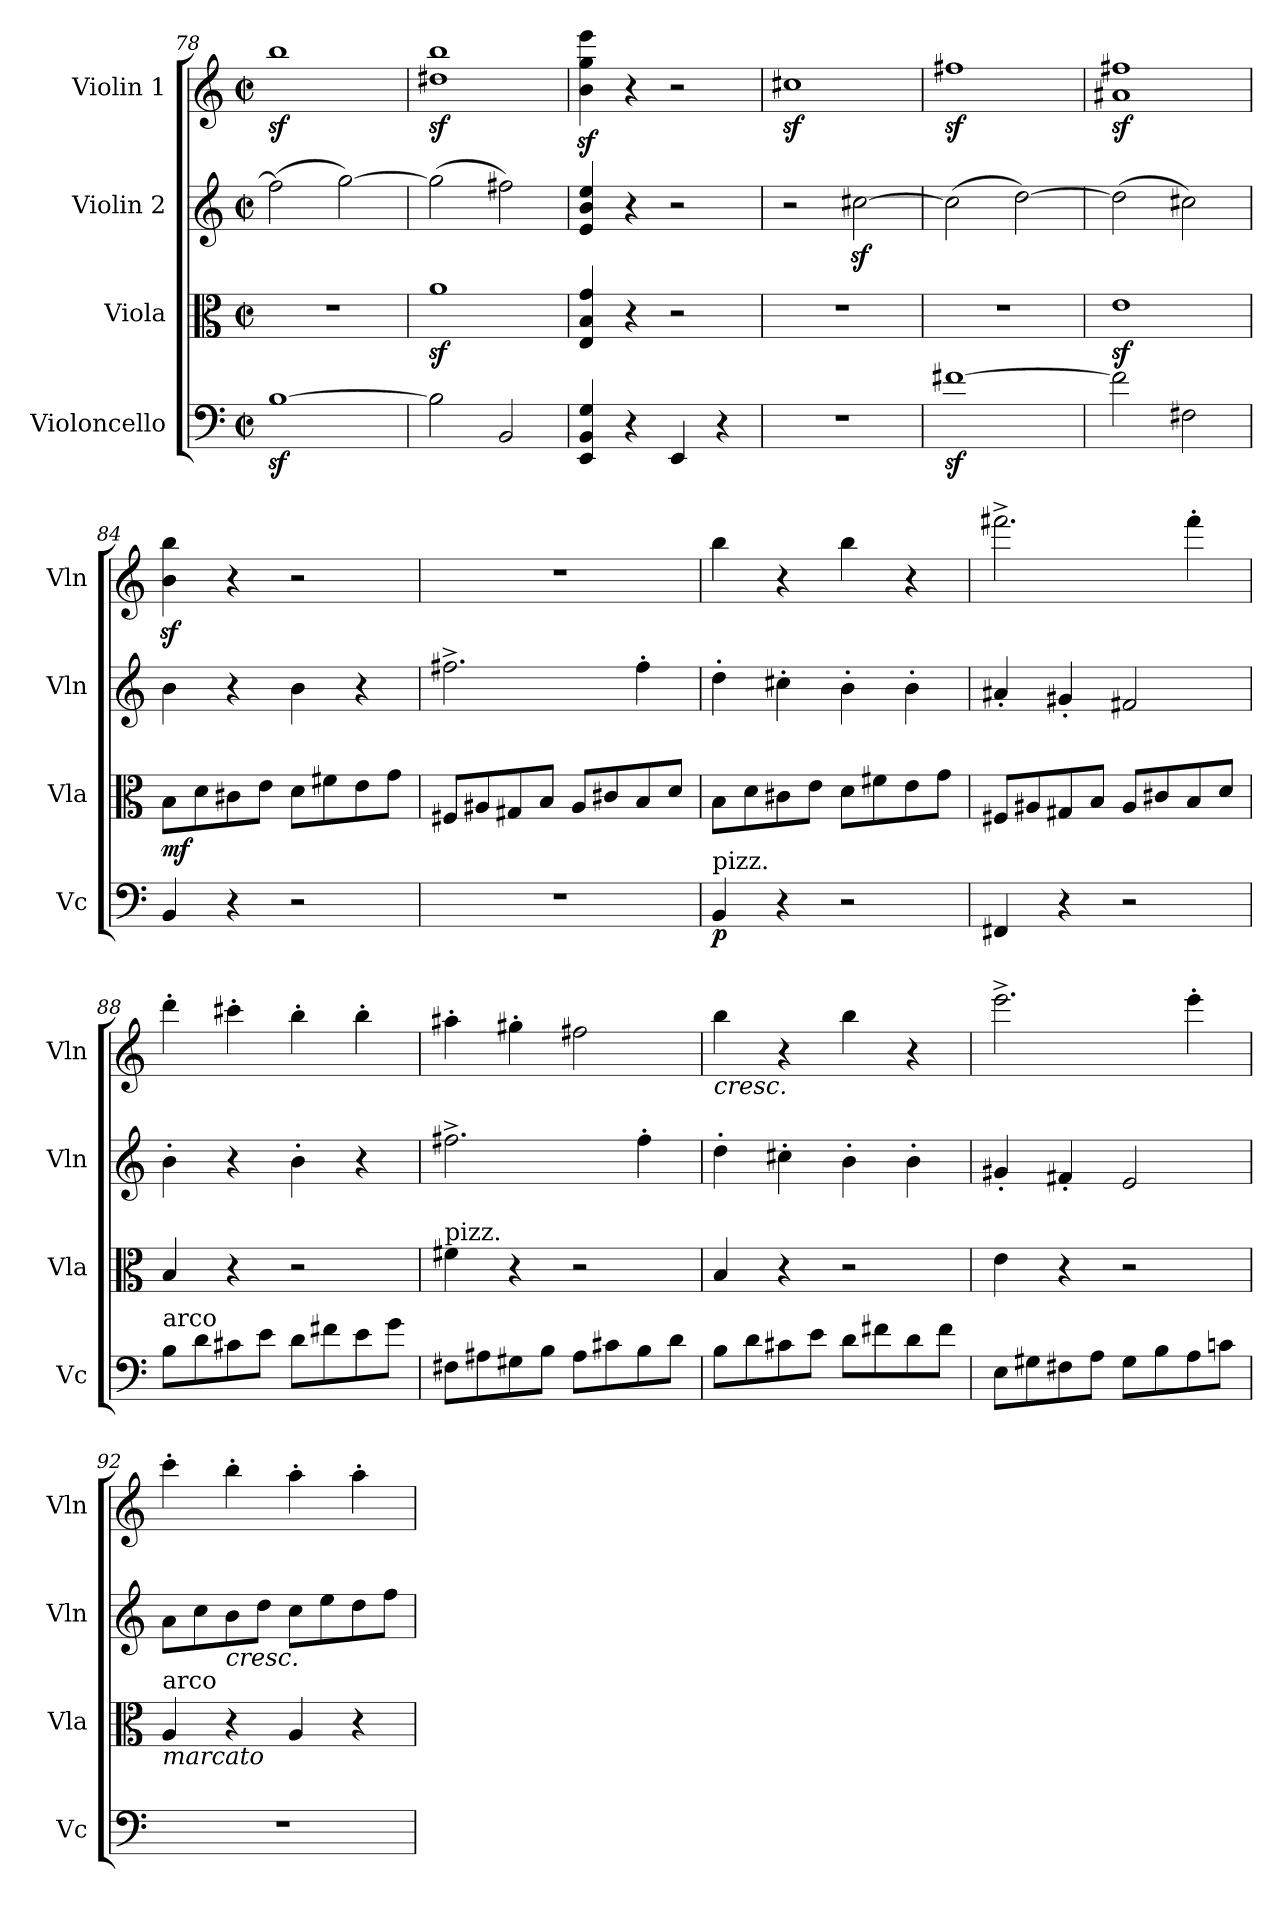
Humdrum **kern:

**kern	**dynam	**kern	**dynam	**kern	**dynam	**kern	**dynam
*part4	*part4	*part3	*part3	*part2	*part2	*part1	*part1
*staff4	*staff4	*staff3	*staff3	*staff2	*staff2	*staff1	*staff1
*I"Violoncello	*	*I"Viola	*	*I"Violin 2	*	*I"Violin 1	*
*I'Vc	*	*I'Vla	*	*I'Vln	*	*I'Vln	*
*clefF4	*	*clefC3	*	*clefG2	*	*clefG2	*
*k[]	*	*k[]	*	*k[]	*	*k[]	*
*M2/2	*	*M2/2	*	*M2/2	*	*M2/2	*
*met(c|)	*	*met(c|)	*	*met(c|)	*	*met(c|)	*
=78	=78	=78	=78	=78	=78	=78	=78
[1Bz<	.	1r	.	(2ff#\]	.	1bbz<	.
.	.	.	.	[2gg\)	.	.	.
=79	=79	=79	=79	=79	=79	=79	=79
2B\]	.	1az<	.	(2gg\]	.	1dd#Xz< 1bbz<	.
2BB/	.	.	.	2ff#X\)	.	.	.
=80	=80	=80	=80	=80	=80	=80	=80
4EE/ 4BB/ 4G/	.	4E/ 4B/ 4g/	.	4e/ 4b/ 4ee/	.	4b\z< 4gg\z< 4eee\z<	.
4r	.	4r	.	4r	.	4r	.
4EE/	.	2r	.	2r	.	2r	.
4r	.	.	.	.	.	.	.
=81	=81	=81	=81	=81	=81	=81	=81
1r	.	1r	.	2r	.	1cc#Xz<	.
.	.	.	.	[2cc#Xz<\	.	.	.
=82	=82	=82	=82	=82	=82	=82	=82
[1f#Xz<	.	1r	.	(2cc#\]	.	1ff#Xz<	.
.	.	.	.	[2dd\)	.	.	.
=83	=83	=83	=83	=83	=83	=83	=83
2f#\]	.	1ez<	.	(2dd\]	.	1a#Xz< 1ff#Xz<	.
2F#X\	.	.	.	2cc#X\)	.	.	.
=84	=84	=84	=84	=84	=84	=84	=84
!	!	!	!LO:DY:b	!	!LO:DY:b	!	!
!	!	!	!	!	!LO:DY:n=1:b	!	!
4BB/	.	8B\L	mf	4b\	mf other-dynamics	4b\z< 4bb\z<	.
.	.	8d\	.	.	.	.	.
4r	.	8c#X\	.	4r	.	4r	.
.	.	8e\J	.	.	.	.	.
2r	.	8d\L	.	4b\	.	2r	.
.	.	8f#X\	.	.	.	.	.
.	.	8e\	.	4r	.	.	.
.	.	8g\J	.	.	.	.	.
!!LO:LB:g=z
=85	=85	=85	=85	=85	=85	=85	=85
1r	.	8F#X/L	.	2.ff#X^\	.	1r	.
.	.	8A#X/	.	.	.	.	.
.	.	8G#X/	.	.	.	.	.
.	.	8B/J	.	.	.	.	.
.	.	8A#/L	.	.	.	.	.
.	.	8c#X/	.	.	.	.	.
!	!	!	!	!	!LO:DY:b	!	!
!	!	!	!	!	!LO:DY:n=1:b	!	!
!	!	!	!	!	!LO:DY:n=2:b	!	!
.	.	8B/	.	4ff#'\	other-dynamics p other-dynamics	.	.
.	.	8d/J	.	.	.	.	.
=86	=86	=86	=86	=86	=86	=86	=86
!LO:TX:a:t=pizz.	!	!	!	!	!	!	!
!	!LO:DY:b	!	!LO:DY:b	!	!	!	!
!	!	!	!LO:DY:n=1:b	!	!	!	!
!	!	!	!LO:DY:n=2:b	!	!	!	!LO:DY:b
!	!	!	!	!	!	!	!LO:DY:n=1:b
4BB/	p	8B\L	other-dynamics p other-dynamics	4dd'\	.	4bb\	p other-dynamics
.	.	8d\	.	.	.	.	.
4r	.	8c#X\	.	4cc#X'\	.	4r	.
.	.	8e\J	.	.	.	.	.
2r	.	8d\L	.	4b'\	.	4bb\	.
.	.	8f#X\	.	.	.	.	.
.	.	8e\	.	4b'\	.	4r	.
.	.	8g\J	.	.	.	.	.
!!LO:PB:g=z
=87	=87	=87	=87	=87	=87	=87	=87
4FF#X/	.	8F#X/L	.	4a#X'/	.	2.fff#X^\	.
.	.	8A#X/	.	.	.	.	.
4r	.	8G#X/	.	4g#X'/	.	.	.
.	.	8B/J	.	.	.	.	.
2r	.	8A#/L	.	2f#X/	.	.	.
.	.	8c#X/	.	.	.	.	.
.	.	8B/	.	.	.	4fff#'\	.
.	.	8d/J	.	.	.	.	.
=88	=88	=88	=88	=88	=88	=88	=88
!LO:TX:a:t=arco	!	!	!	!	!	!	!
8B\L	.	4B/	.	4b'\	.	4ddd'\	.
8d\	.	.	.	.	.	.	.
8c#X\	.	4r	.	4r	.	4ccc#X'\	.
8e\J	.	.	.	.	.	.	.
8d\L	.	2r	.	4b'\	.	4bb'\	.
8f#X\	.	.	.	.	.	.	.
8e\	.	.	.	4r	.	4bb'\	.
8g\J	.	.	.	.	.	.	.
=89	=89	=89	=89	=89	=89	=89	=89
!	!	!LO:TX:a:t=pizz.	!	!	!	!	!
8F#X\L	.	4f#X\	.	2.ff#X^\	.	4aa#X'\	.
8A#X\	.	.	.	.	.	.	.
8G#X\	.	4r	.	.	.	4gg#X'\	.
8B\J	.	.	.	.	.	.	.
8A#\L	.	2r	.	.	.	2ff#X\	.
8c#X\	.	.	.	.	.	.	.
8B\	.	.	.	4ff#'\	.	.	.
8d\J	.	.	.	.	.	.	.
=90	=90	=90	=90	=90	=90	=90	=90
!	!	!	!	!	!	!LO:TX:b:i:t=cresc.	!
8B\L	.	4B/	.	4dd'\	.	4bb\	.
8d\	.	.	.	.	.	.	.
8c#X\	.	4r	.	4cc#X'\	.	4r	.
8e\J	.	.	.	.	.	.	.
8d\L	.	2r	.	4b'\	.	4bb\	.
8f#X\	.	.	.	.	.	.	.
8d\	.	.	.	4b'\	.	4r	.
8f#\J	.	.	.	.	.	.	.
=91	=91	=91	=91	=91	=91	=91	=91
8E\L	.	4e\	.	4g#X'/	.	2.eee^\	.
8G#X\	.	.	.	.	.	.	.
8F#X\	.	4r	.	4f#X'/	.	.	.
8A\J	.	.	.	.	.	.	.
8G#\L	.	2r	.	2e/	.	.	.
8B\	.	.	.	.	.	.	.
8A\	.	.	.	.	.	4eee'\	.
8cn\J	.	.	.	.	.	.	.
!!LO:LB:g=z
=92	=92	=92	=92	=92	=92	=92	=92
!	!	!LO:TX:a:t=arco	!	!	!	!	!
!	!	!LO:TX:b:i:t=marcato	!	!	!	!	!
1r	.	4A/	.	8a\L	.	4ccc'\	.
.	.	.	.	8cc\	.	.	.
!	!	!	!	!LO:TX:b:i:t=cresc.	!	!	!
.	.	4r	.	8b\	.	4bb'\	.
.	.	.	.	8dd\J	.	.	.
.	.	4A/	.	8cc\L	.	4aa'\	.
.	.	.	.	8ee\	.	.	.
.	.	4r	.	8dd\	.	4aa'\	.
.	.	.	.	8ff\J	.	.	.
=	=	=	=	=	=	=	=
*-	*-	*-	*-	*-	*-	*-	*-
